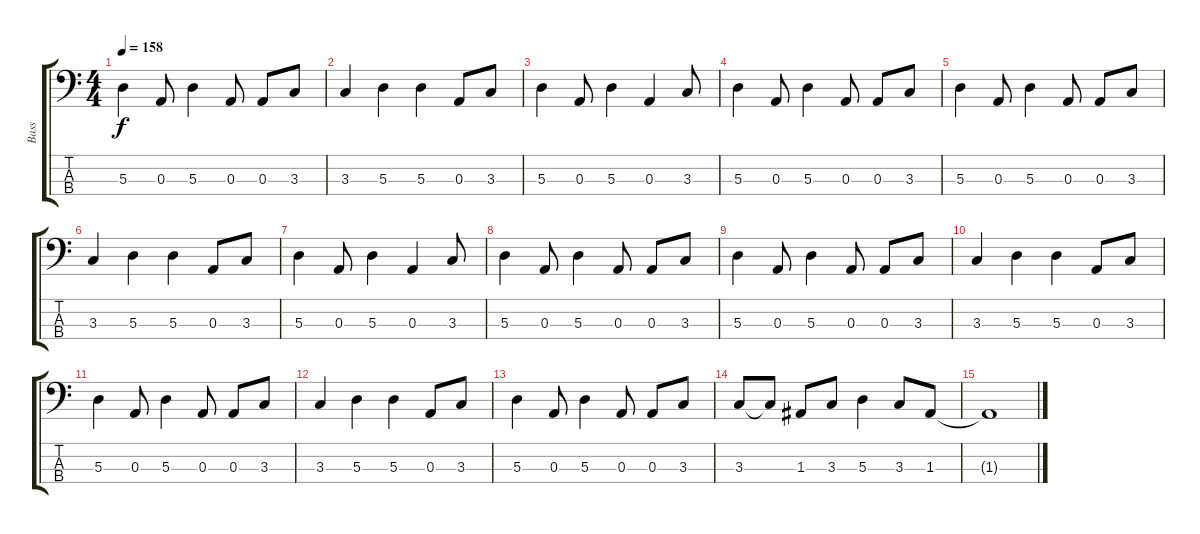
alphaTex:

\track ("Bass" "Bass") {instrument electricbassfinger}
\staff {score tabs}
\tuning (G2 D2 A1 D1) {hide}
\ts (4 4)
\tempo 158
\clef f4
\ks c
5.3.4{dy f} 0.3.8 5.3.4 0.3.8 0.3.8 3.3.8 |
3.3.4 5.3.4 5.3.4 0.3.8 3.3.8 |
5.3.4 0.3.8 5.3.4 0.3.4 3.3.8 |
5.3.4 0.3.8 5.3.4 0.3.8 0.3.8 3.3.8 |
5.3.4 0.3.8 5.3.4 0.3.8 0.3.8 3.3.8 |
3.3.4 5.3.4 5.3.4 0.3.8 3.3.8 |
5.3.4 0.3.8 5.3.4 0.3.4 3.3.8 |
5.3.4 0.3.8 5.3.4 0.3.8 0.3.8 3.3.8 |
5.3.4 0.3.8 5.3.4 0.3.8 0.3.8 3.3.8 |
3.3.4 5.3.4 5.3.4 0.3.8 3.3.8 |
5.3.4 0.3.8 5.3.4 0.3.8 0.3.8 3.3.8 |
3.3.4 5.3.4 5.3.4 0.3.8 3.3.8 |
5.3.4 0.3.8 5.3.4 0.3.8 0.3.8 3.3.8 |
3.3.8 3.3{t}.8 1.3.8 3.3.8 5.3.4 3.3.8 1.3.8 |
1.3{t}.1{volume 0}
